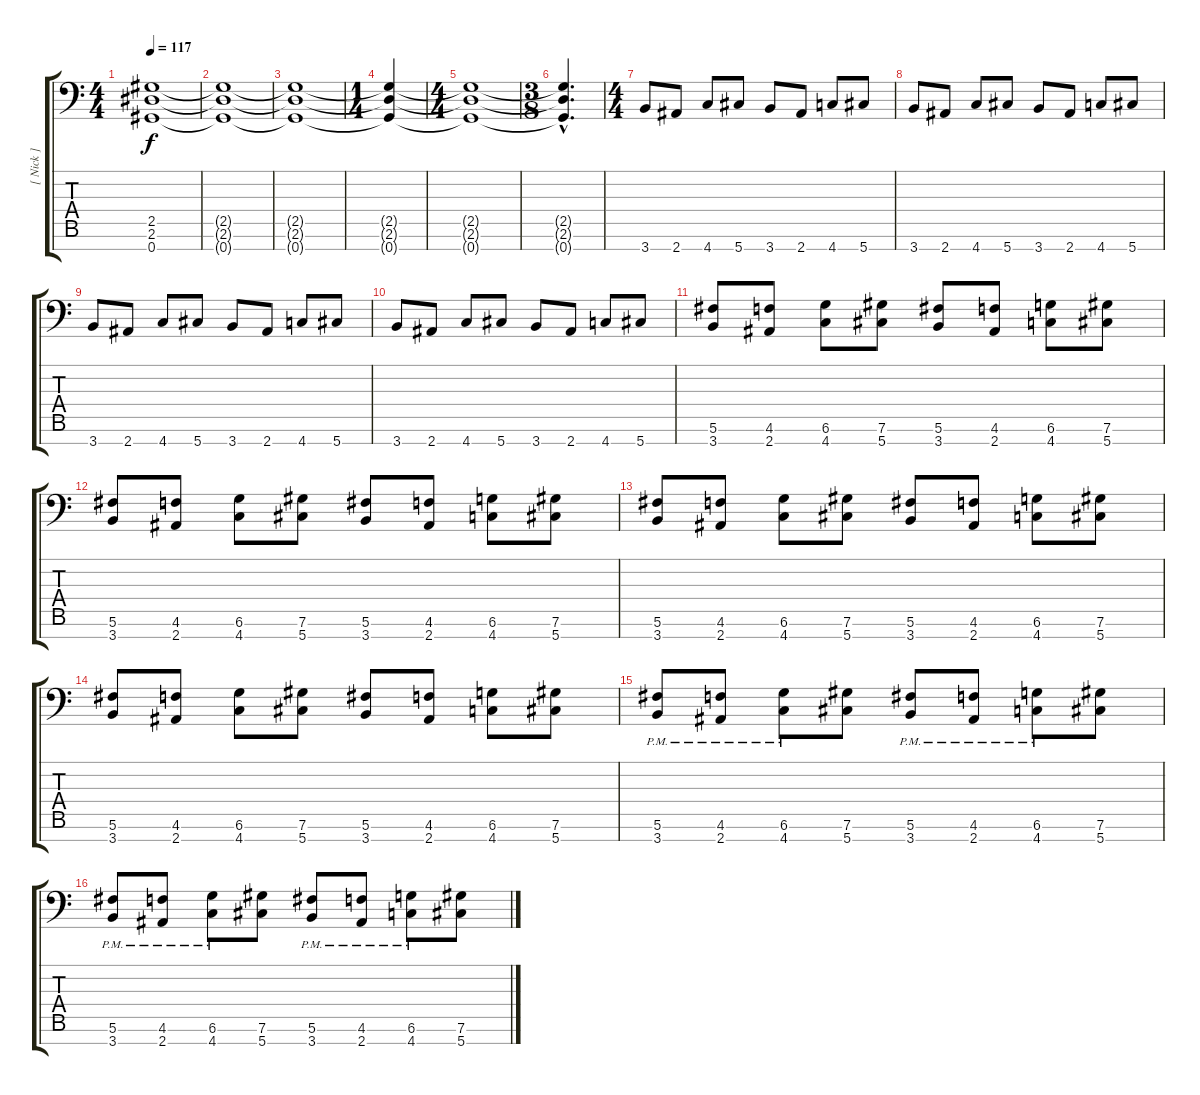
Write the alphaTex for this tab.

\track ("[ Nick ]" "[ Nick ]") {instrument overdrivenguitar}
\staff {score tabs}
\tuning (Db4 Ab3 E3 B2 Gb2 Db2 Ab1) {hide}
\ts (4 4)
\tempo 117
\clef f4
\ks c
(2.5 2.6 0.7).1{dy f} |
(2.5{t} 2.6{t} 0.7{t}).1 |
(2.5{t} 2.6{t} 0.7{t}).1 |
\ts (1 4)
(2.5{t} 2.6{t} 0.7{t}).4 |
\ts (4 4)
(2.5{t} 2.6{t} 0.7{t}).1 |
\ts (3 8)
(2.5{hac t} 2.6{hac t} 0.7{hac t}).4{d} |
\ts (4 4)
3.7.8 2.7.8 4.7.8 5.7.8 3.7.8 2.7.8 4.7.8 5.7.8 |
3.7.8 2.7.8 4.7.8 5.7.8 3.7.8 2.7.8 4.7.8 5.7.8 |
3.7.8 2.7.8 4.7.8 5.7.8 3.7.8 2.7.8 4.7.8 5.7.8 |
3.7.8 2.7.8 4.7.8 5.7.8 3.7.8 2.7.8 4.7.8 5.7.8 |
(5.6 3.7).8 (4.6 2.7).8 (6.6 4.7).8 (7.6 5.7).8 (5.6 3.7).8 (4.6 2.7).8 (6.6 4.7).8 (7.6 5.7).8 |
(5.6 3.7).8 (4.6 2.7).8 (6.6 4.7).8 (7.6 5.7).8 (5.6 3.7).8 (4.6 2.7).8 (6.6 4.7).8 (7.6 5.7).8 |
(5.6 3.7).8 (4.6 2.7).8 (6.6 4.7).8 (7.6 5.7).8 (5.6 3.7).8 (4.6 2.7).8 (6.6 4.7).8 (7.6 5.7).8 |
(5.6 3.7).8 (4.6 2.7).8 (6.6 4.7).8 (7.6 5.7).8 (5.6 3.7).8 (4.6 2.7).8 (6.6 4.7).8 (7.6 5.7).8 |
(5.6{pm} 3.7{pm}).8 (4.6{pm} 2.7{pm}).8 (6.6{pm} 4.7{pm}).8 (7.6 5.7).8 (5.6{pm} 3.7{pm}).8 (4.6{pm} 2.7{pm}).8 (6.6{pm} 4.7{pm}).8 (7.6 5.7).8 |
(5.6{pm} 3.7{pm}).8 (4.6{pm} 2.7{pm}).8 (6.6{pm} 4.7{pm}).8 (7.6 5.7).8 (5.6{pm} 3.7{pm}).8 (4.6{pm} 2.7{pm}).8 (6.6{pm} 4.7{pm}).8 (7.6 5.7).8
